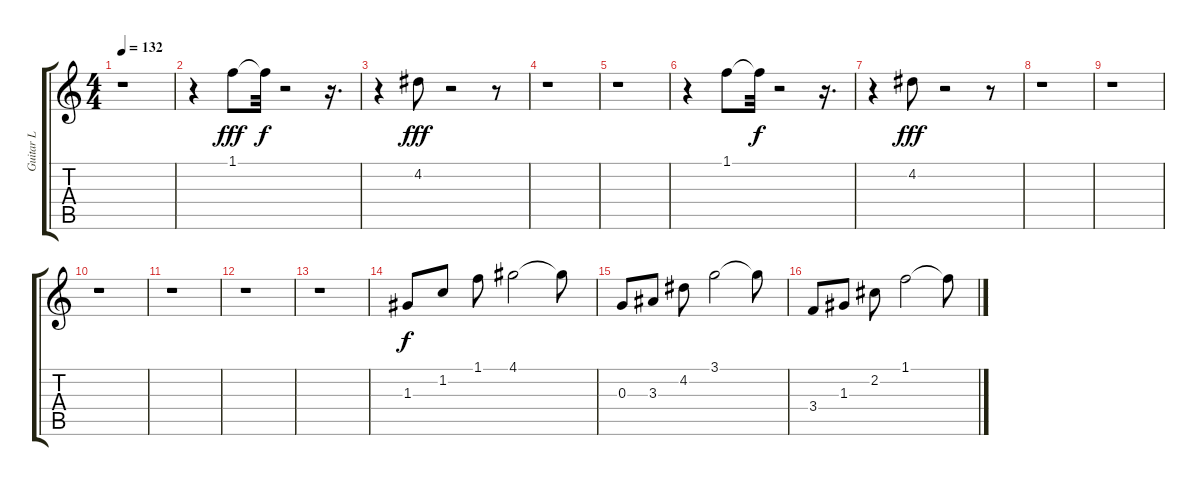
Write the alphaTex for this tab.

\track ("Guitar L" "Guitar L") {instrument electricguitarjazz}
\staff {score tabs}
\tuning (E4 B3 G3 D3 A2 E2) {hide}
\ts (4 4)
\tempo 132
\clef g2
\ks c
r.1{dy fff} |
r.4 1.1.8 1.1{t}.32{dy f} r.2 r.16{d} |
r.4 4.2.8{dy fff} r.2 r.8 |
r.1 |
r.1 |
r.4 1.1.8 1.1{t}.32{dy f} r.2 r.16{d} |
r.4 4.2.8{dy fff} r.2 r.8 |
r.1 |
r.1 |
r.1 |
r.1 |
r.1 |
r.1 |
1.3.8{dy f} 1.2.8 1.1.8 4.1.2 4.1{t}.8 |
0.3.8 3.3.8 4.2.8 3.1.2 3.1{t}.8 |
3.4.8 1.3.8 2.2.8 1.1.2 1.1{t}.8
